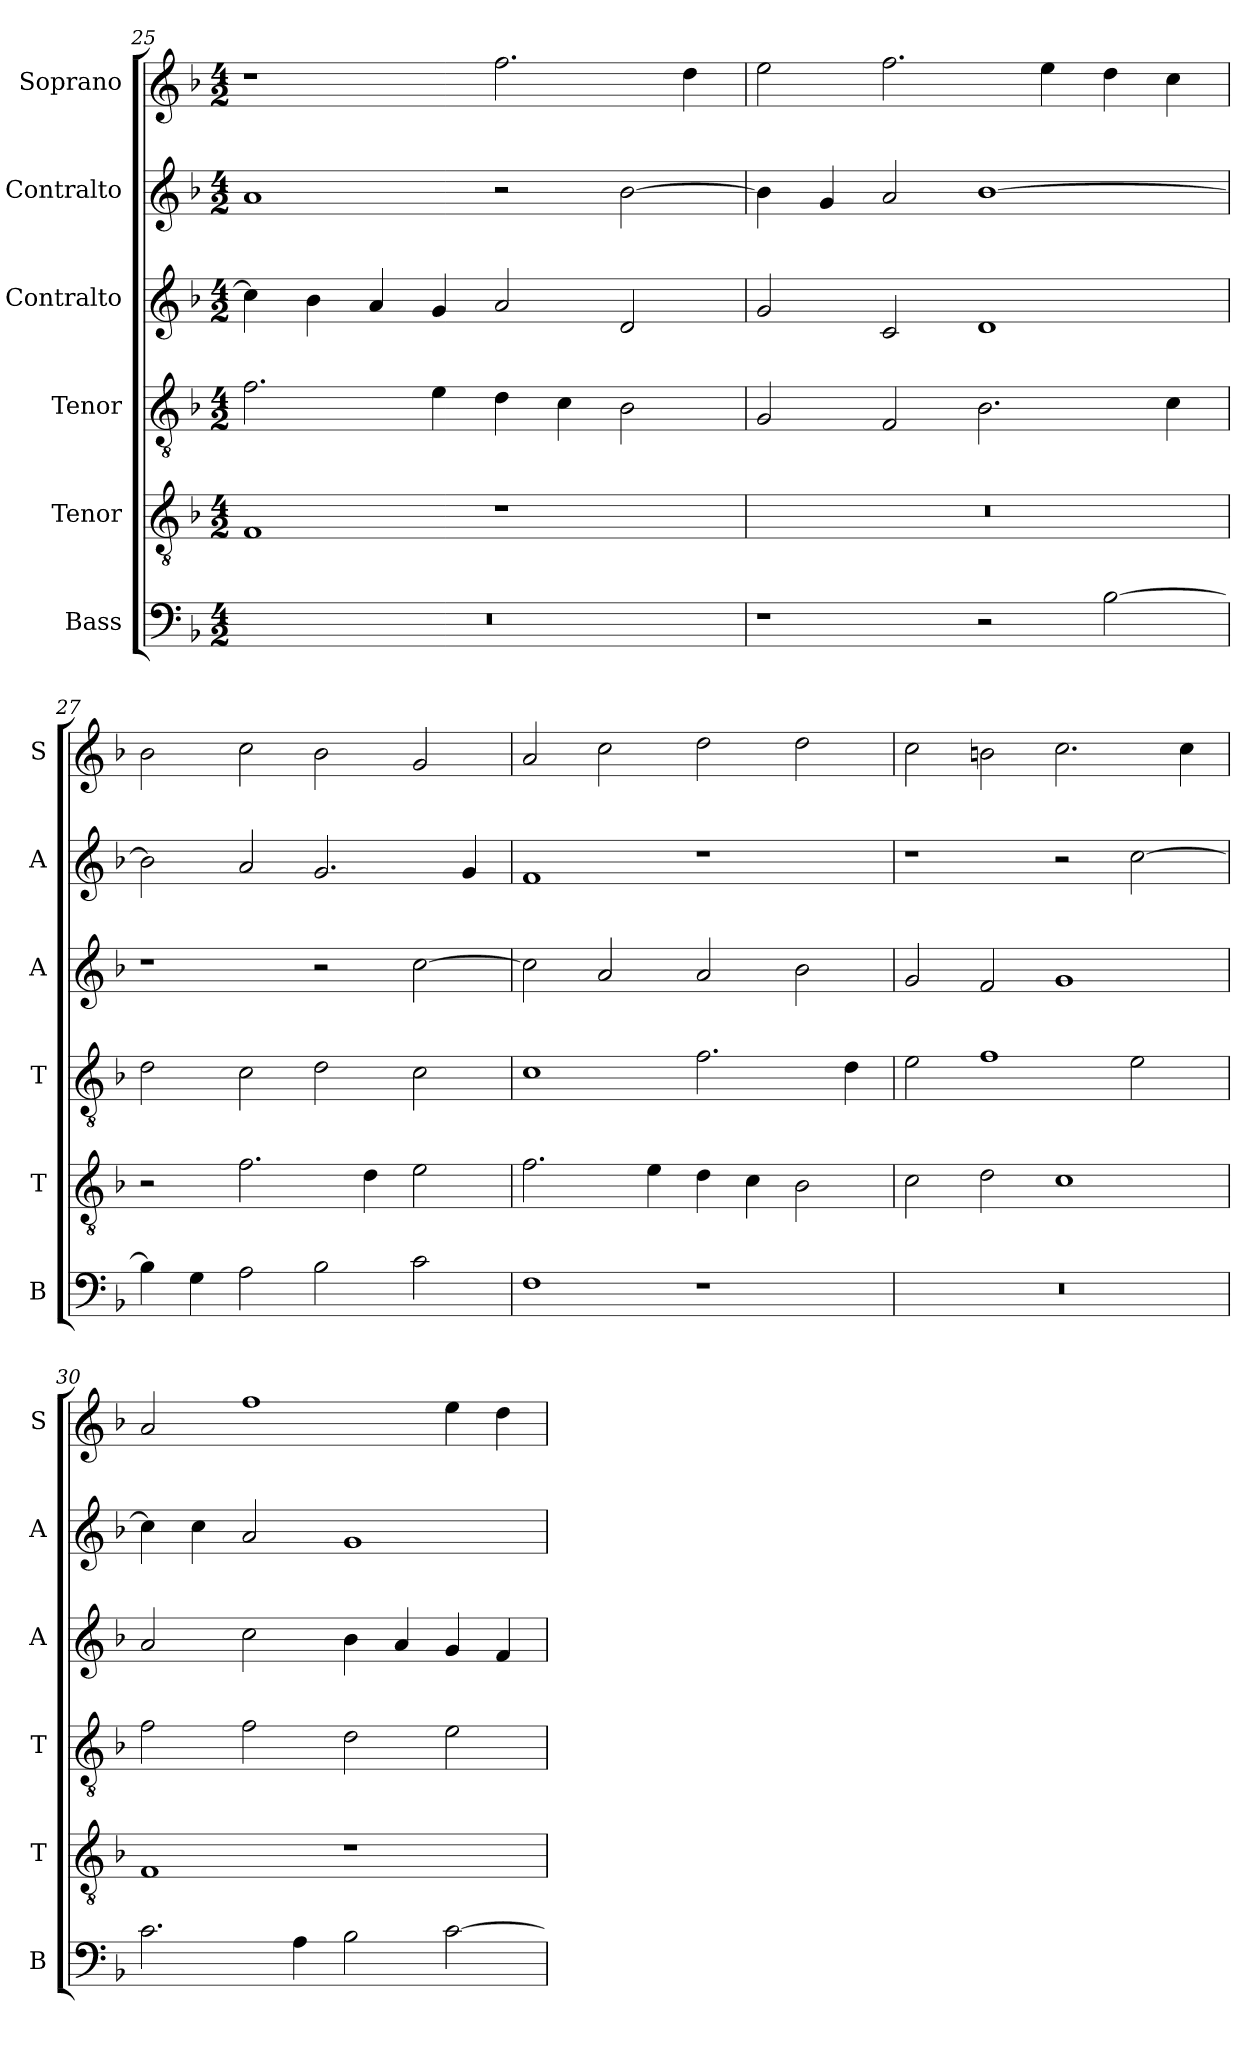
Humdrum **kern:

**kern	**kern	**kern	**kern	**kern	**kern
*part6	*part5	*part4	*part3	*part2	*part1
*staff6	*staff5	*staff4	*staff3	*staff2	*staff1
*I"Bass	*I"Tenor	*I"Tenor	*I"Contralto	*I"Contralto	*I"Soprano
*I'B	*I'T	*I'T	*I'A	*I'A	*I'S
*clefF4	*clefGv2	*clefGv2	*clefG2	*clefG2	*clefG2
*k[b-]	*k[b-]	*k[b-]	*k[b-]	*k[b-]	*k[b-]
*F:ion	*F:ion	*F:ion	*F:ion	*F:ion	*F:ion
*M4/2	*M4/2	*M4/2	*M4/2	*M4/2	*M4/2
=25	=25	=25	=25	=25	=25
0r	1F	2.f	4cc]	1a	1r
.	.	.	4b-	.	.
.	.	.	4a	.	.
.	.	4e	4g	.	.
.	1r	4d	2a	2r	2.ff
.	.	4c	.	.	.
.	.	2B-	2d	[2b-	.
.	.	.	.	.	4dd
=26	=26	=26	=26	=26	=26
1r	0r	2G	2g	4b-]	2ee
.	.	.	.	4g	.
.	.	2F	2c	2a	2.ff
2r	.	2.B-	1d	[1b-	.
.	.	.	.	.	4ee
[2B-	.	.	.	.	4dd
.	.	4c	.	.	4cc
=27	=27	=27	=27	=27	=27
4B-]	2r	2d	1r	2b-]	2b-
4G	.	.	.	.	.
2A	2.f	2c	.	2a	2cc
2B-	.	2d	2r	2.g	2b-
.	4d	.	.	.	.
2c	2e	2c	[2cc	.	2g
.	.	.	.	4g	.
=28	=28	=28	=28	=28	=28
1F	2.f	1c	2cc]	1f	2a
.	.	.	2a	.	2cc
.	4e	.	.	.	.
1r	4d	2.f	2a	1r	2dd
.	4c	.	.	.	.
.	2B-	.	2b-	.	2dd
.	.	4d	.	.	.
=29	=29	=29	=29	=29	=29
0r	2c	2e	2g	1r	2cc
.	2d	1f	2f	.	2bn
.	1c	.	1g	2r	2.cc
.	.	2e	.	[2cc	.
.	.	.	.	.	4cc
=30	=30	=30	=30	=30	=30
2.c	1F	2f	2a	4cc]	2a
.	.	.	.	4cc	.
.	.	2f	2cc	2a	1ff
4A	.	.	.	.	.
2B-	1r	2d	4b-	1g	.
.	.	.	4a	.	.
[2c	.	2e	4g	.	4ee
.	.	.	4f	.	4dd
=	=	=	=	=	=
*-	*-	*-	*-	*-	*-
